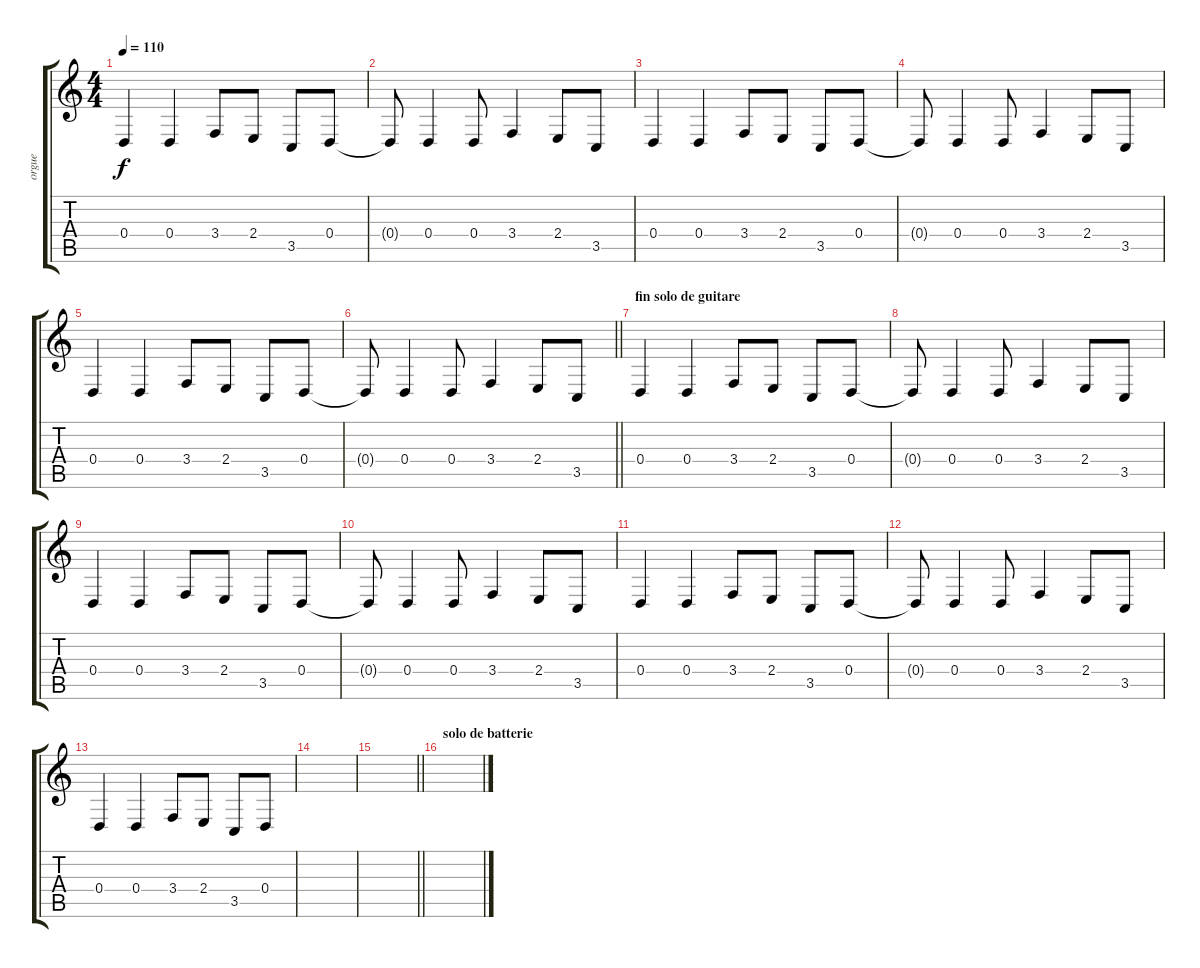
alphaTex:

\track ("orgue" "orgue") {instrument drawbarorgan}
\staff {score tabs}
\tuning (E4 B3 G3 D3 A2 E2) {hide}
\ts (4 4)
\tempo 110
\clef g2
\ks c
0.4.4{dy f} 0.4.4 3.4.8 2.4.8 3.5.8 0.4.8 |
0.4{t}.8 0.4.4 0.4.8 3.4.4 2.4.8 3.5.8 |
0.4.4 0.4.4 3.4.8 2.4.8 3.5.8 0.4.8 |
0.4{t}.8 0.4.4 0.4.8 3.4.4 2.4.8 3.5.8 |
0.4.4 0.4.4 3.4.8 2.4.8 3.5.8 0.4.8 |
\barLineRight lightlight
0.4{t}.8 0.4.4 0.4.8 3.4.4 2.4.8 3.5.8 |
\section ("" "fin solo de guitare")
0.4.4 0.4.4 3.4.8 2.4.8 3.5.8 0.4.8 |
0.4{t}.8 0.4.4 0.4.8 3.4.4 2.4.8 3.5.8 |
0.4.4 0.4.4 3.4.8 2.4.8 3.5.8 0.4.8 |
0.4{t}.8 0.4.4 0.4.8 3.4.4 2.4.8 3.5.8 |
0.4.4 0.4.4 3.4.8 2.4.8 3.5.8 0.4.8 |
0.4{t}.8 0.4.4 0.4.8 3.4.4 2.4.8 3.5.8 |
0.4.4 0.4.4 3.4.8 2.4.8 3.5.8 0.4.8 |
|
\barLineRight lightlight
|
\section ("" "solo de batterie")
